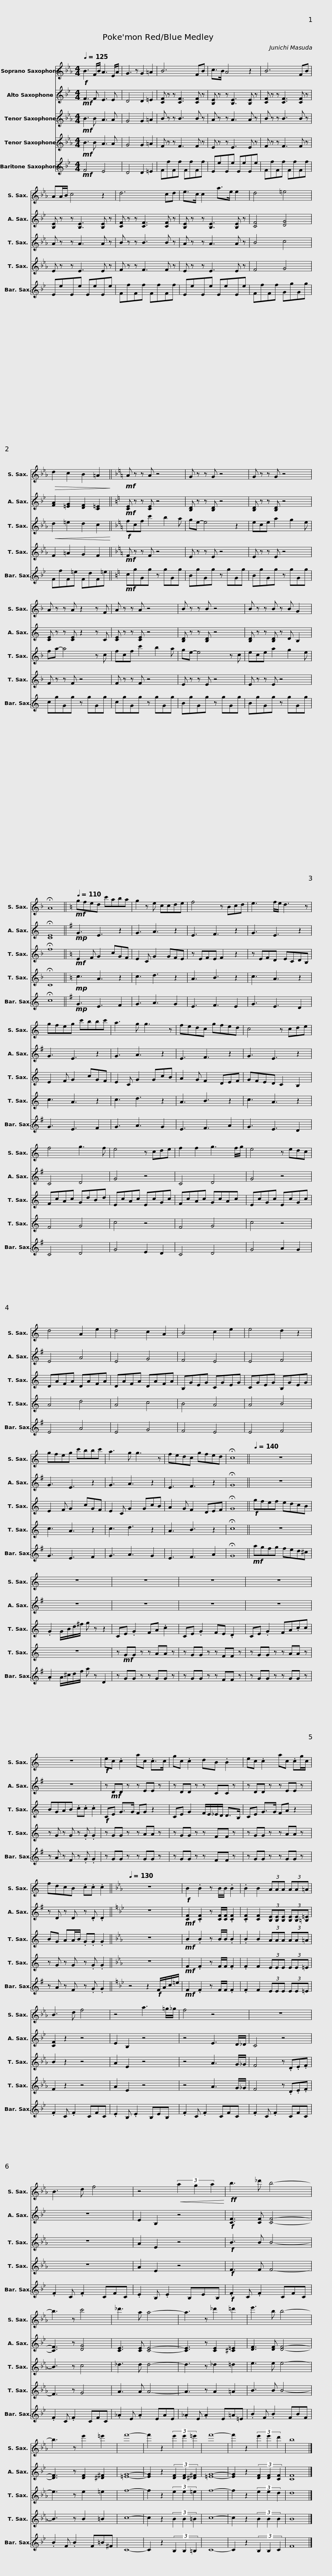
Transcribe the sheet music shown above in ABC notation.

X:1
%%score 1 2 3 4 5
L:1/8
Q:1/4=125
M:4/4
I:linebreak $
K:none
V:1 treble transpose=-2
V:2 treble transpose=-9
V:3 treble transpose=-14
V:4 treble transpose=-14
V:5 treble transpose=-21
V:1
[K:Eb]!f! B3 F/B/ A3 E/A/ | G3 z G2 =A2 | B6 FB | c>B A4 z2 | B6 FB |$ %5
 AA/B/ c4 z2 | d6 cd | e>c c2 a>e e2 | d4 =e4 |!>(! d2 c2 B2 =A2!>)! ||$ %10
[K:F]!mf! A z z A z4 | G z z G z4 | G z z G z4 | A z z A z2 z F | A z z A z4 |$ %15
 B z z B z4 | B z z B z B G2 | !fermata!A8 ||[K:C]!mf![Q:1/4=110] gfed c'aba | g2 z e ccde | %20
 f4 z Bcd |$ e3 f/e/ d3 z | gfeg c'bbc' | a3 g g3 z | fedc gfed | %25
 c4 z cde | f4 g3 f |$ e4 z cde | f2 f2 g3 f/g/ | e4 z edc | %30
 d4 A2 e2 | d4 c2 A2 | B4 c2 e2 |$ e4 d2 z2 | gfeg c'bbc' | %35
 a3 g g3 z | fedc gfed | !fermata!c8 ||[Q:1/4=140] z8 |$ z8 | %40
 z8 | z8 | z8 | z8 |!f! ec .c2 ac .c>c |$ %45
 gc .c2 dB .B2 | ec .c2 ac .cg/c/ | fdcB .c.c .c2 ||[K:Eb][Q:1/4=130] z8 |!f! B2 .B2 z B/B/ .B2 |$ %50
 .B2 B2 (3AAA (3AA=A | B3 d f4 | z4 a3 =g/_g/ | f4 z4 | z8 |$ %55
 B3 d f4 | z4!<(! (3a2 g2 a2!<)! |!ff! b3 _d' b4- | b3 z c'4 | _d'3 a a4- | %60
 a3 z _d'2 =d'2 |$ e'3 b b4- | b3 z e'2 =e'2 | f'8- | f'2 z2 (3e'2 e'2 =e'2 | %65
 f'8- | f'2 z2 (3e'2 e'2 d'2 | b8 |] %68
V:2
[K:Bb]!mf! F3 F E3 E | D4 D2 =E2 | [CF] z z [CF]3 [CF] z | [B,E] z z [B,E]3 [B,E] z | [CF] z z [CF]3 [CF] z |$ %5
 [B,E] z z [B,E]3 [B,E] z | [CF] z z [CF]3 [CF] z | [B,E] z z [B,E]3 [B,E] z | [CF]4 [DG]4 | [FA]2 [=EG]2 [DF]2 [C=E]2 ||$ %10
[K:C]!mf! [CE] z z [CE] z4 | [B,D] z z [B,D] z4 | [B,D] z z [B,D] z4 | [CE] z z [CE] z2 z C | [CE] z z [CE] z4 |$ %15
 [B,D] z z [B,D] z4 | [B,D] z z [B,D] z D B,2 | !fermata![CE]8 ||[K:G]!mp! G3 E3 z2 | G3 A3 z2 | %20
 E3 F3 z2 |$ G3 E3 z2 | G3 E3 z2 | G3 A3 z2 | E3 F3 z2 | %25
 G3 E3 z2 | C4 D4 |$ G4 z4 | C4 D4 | G4 z4 | %30
 E4 A4 | E4 G4 | F4 E4 |$ E4 F4 | G3 E3 z2 | %35
 G3 A3 z2 | E3 F3 z2 | !fermata!G8 || z8 |$ z8 | %40
 z8 | z8 | z8 | z8 | z!mf! DD z z EE z |$ %45
 z DD z z CC z | z DD z z EE z | z D z D z .D .D2 ||[K:Bb] z8 |!mf! [CF]2 .[CF]2 z [CF]/[CF]/ .[CF]2 |$ %50
 .[CF]2 [CF]2 (3[B,E][B,E][B,E] (3[B,E][B,E][=B,=E] | [CF]2 z2 z4 | E2 B,2 z4 | z4 E3 D/_D/ | C4 z4 |$ %55
 z8 | E2 B,2 z4 |!f! [CF]3 [CF] [CF]4- | [CF]3 z [DG]4 | [CE]3 [CE] [CE]4- | %60
 [CE]3 z [CE]2 [^C=E]2 |$ [DF]3 [DF] [DF]4- | [DF]3 z [DF]2 [^D^F]2 | [=EG]8- | [EG]2 z2 (3[DF]2 [DF]2 [^D^F]2 | %65
 [=EG]8- | [EG]2 z2 (3[DF]2 [DF]2 [CF]2 | [CF]8 |] %68
V:3
[K:Eb]!mf! B3 B A3 A | G4 G2 =A2 | B z z B3 B z | A z z A3 A z | B z z B3 B z |$ %5
 A z z A3 A z | B z z B3 B z | A z z A3 A z | B4 c4 |!<(! d2 =e2 d2 c2!<)! ||$ %10
[K:F]!f! fcf c'2 b2 a | ge- e4 z2 | ece a2 g2 e | fa- a4 z c | fcf c'2 b2 a |$ %15
 ge- e4 z c | ece a2 g2 e | !fermata!f8 ||[K:C]!mf! E2 F G2 cGF | E2 C G2 GFE | %20
 z EFE F2 z2 |$ z EFD ECDB, | E2 F G2 cGF | E2 C G2 GcB | A2 G F2 DEF | %25
 GFED C2 B,2 | FcAc GdBd |$ EcAc EcGc | FcAc GcAc | EcGc EcGc | %30
 DAFA DAFA | DAFA DAFA | B,GEG CGEG |$ CGEG B,GEG | E2 F G2 cGF | %35
 E2 C G2 GcB | A2 G F2 DEF | !fermata!G8 ||!f! gfef edcB |$ .G2 G/B/d/^f/ g z z2 | %40
 CE .G2 FA .c2 | CE .G2 FE .D2 | CE .G2 FA.cc | BGAB .c.c .c2 |!f! CE G>G FG z2 |$ %45
 CE G2 F/E/_E/D/ D>B, | CE G>G FA z2 | BG AA/B/ .G.G .G2 ||[K:Eb] z8 |!mf! B2 .B2 z B/B/ .B2 |$ %50
 .B2 B2 (3AAA (3AA=A | B2 z2 z4 | A2 E2 z4 | z4 A3 G/_G/ | F4 z .D.E.F |$ %55
 z8 | A2 E2 z4 |!f! B3 B B4- | B3 z c4 | _d3 d d4- | %60
 d3 z _d2 =d2 |$ e3 e e4- | e3 z e2 =e2 | f8- | f2 z2 (3e2 e2 =e2 | %65
 f8- | f2 z2 (3e2 e2 d2 | d8 |] %68
V:4
[K:Eb]!mf! B3 B A3 A | G4 G2 =A2 | F z z F3 F z | E z z E3 E z | F z z F3 F z |$ %5
 E z z E3 E z | F z z F3 F z | E z z E3 E z | F4 G4 | F2 =A2 G2 F2 ||$ %10
[K:F]!mf! F z z F z4 | E z z E z4 | E z z E z4 | F z z F z4 | F z z F z4 |$ %15
 E z z E z4 | E z z E z4 | !fermata!C8 ||[K:C]!mp! c3 A3 z2 | c3 d3 z2 | %20
 A3 B3 z2 |$ c3 A3 z2 | c3 A3 z2 | c3 d3 z2 | A3 B3 z2 | %25
 c3 A3 z2 | F4 G4 |$ c4 z4 | F4 G4 | c4 z4 | %30
 A4 d4 | A4 c4 | B4 A4 |$ A4 B4 | c3 A3 z2 | %35
 c3 d3 z2 | A3 B3 z2 | !fermata!c8 || z8 |$ z8 | %40
 z!mf! GG z z AA z | z GG z z FF z | z GG z z AA z | z G z G z .G .G2 | z GG z z AA z |$ %45
 z GG z z FF z | z GG z z AA z | z G z G z .G .G2 ||[K:Eb] z8 |!mf! F2 .F2 z F/F/ .F2 |$ %50
 .F2 F2 (3EEE (3EE=E | F2 z2 z4 | A2 E2 z4 | z4 A3 G/_G/ | F4 z .D.E.F |$ %55
 z8 | A2 E2 z4 |!f! F3 F F4- | F3 z G4 | A3 A A4- | %60
 A3 z A2 =A2 |$ B3 B B4- | B3 z B2 =B2 | c8- | c2 z2 (3B2 B2 =B2 | %65
 c8- | c2 z2 (3B2 B2 B2 | B8 |] %68
V:5
[K:Bb]!mf! F4 E4 | D4 D2 =E2 | FfFf FfFf | EeEe EeEe | FfFf FfFf |$ %5
 EeEe EeEe | FfFf FfFf | EeEe EeEe | FfFf GgGg | FfF=e FdF=e ||$ %10
[K:C]!mf! cgGg z gGg | BgGg z gGg | BgGg z gGg | cgGg z gGg | cgGg z gGg |$ %15
 BgGg z gGg | BgGg z gGg | !fermata!c8 ||[K:G]!mp! G3 E3 F2 | G3 A3 G2 | %20
 E3 F3 E2 |$ G3 E3 D2 | G3 E3 F2 | G3 A3 G2 | E3 F3 A2 | %25
 G3 E3 D2 | C4 D4 |$ G4 E2 D2 | C4 D4 | G4 A2 G2 | %30
 E4 A4 | E4 G4 | F4 E4 |$ E4 F4 | G3 E3 F2 | %35
 G3 A3 G2 | E3 F3 A2 | !fermata!G8 ||!mf! agfg fed^c |$ .A2 A/^c/d/f/ a z D2 | %40
 z GG z z GG z | z GG z z FF z | z GG z z GG z | z A z F z .G .G2 | z GG z z GG z |$ %45
 z GG z z FF z | z GG z z GG z | z A z F z .G .G2 ||[K:Bb] z4 z2!f! F/A/c/=e/ |!mf! F2 .F2 z F/F/ .F2 |$ %50
 .F2 F2 (3EEE (3EE=E | .F2 C .F2 CFC | .E2 B, .E2 B,EB, | .F2 C .F2 CFC | .F2 C .F2 CFC |$ %55
 .F2 C .F2 CFC | .E2 B, .E2 B,EB, |!f! .F2 C .F2 CFC | .F2 C .F2 CFC | ._A2 E .A2 EAE | %60
 ._A2 E .A2 E=A=E |$ .B2 F .B2 FBF | .B2 F .B2 F=B^F | C8- | C2 z2 (3B,2 B,2 =B,2 | %65
 C8- | C2 z2 (3B,2 B,2 C2 | F8 |] %68
